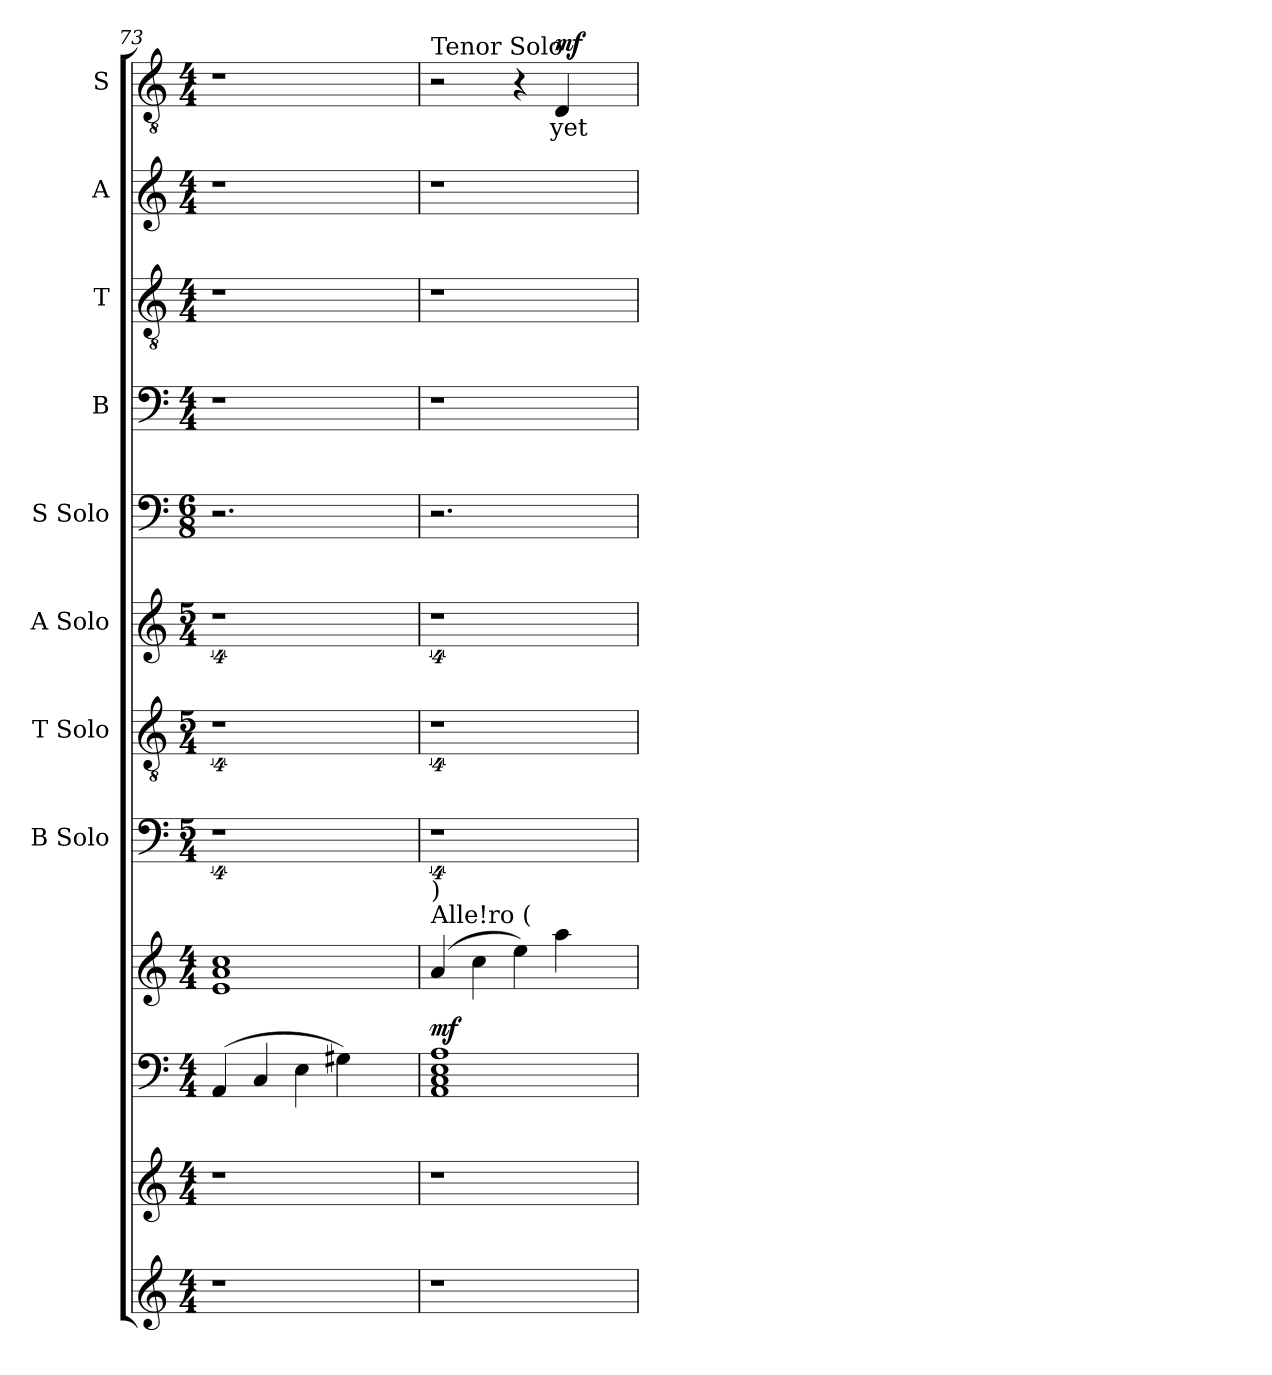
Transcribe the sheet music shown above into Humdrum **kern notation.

**kern	**kern	**kern	**dynam	**kern	**kern	**kern	**kern	**kern	**kern	**kern	**kern	**kern	**text	**dynam
*part12	*part11	*part10	*part10	*part9	*part8	*part7	*part6	*part5	*part4	*part3	*part2	*part1	*part1	*part1
*staff12	*staff11	*staff10	*staff10	*staff9	*staff8	*staff7	*staff6	*staff5	*staff4	*staff3	*staff2	*staff1	*staff1	*staff1
*	*	*	*	*	*I"B Solo	*I"T Solo	*I"A Solo	*I"S Solo	*I"B	*I"T	*I"A	*I"S	*	*
*clefG2	*clefG2	*clefF4	*	*clefG2	*clefF4	*clefGv2	*clefG2	*clefF4	*clefF4	*clefGv2	*clefG2	*clefGv2	*	*
*k[]	*k[]	*k[]	*	*k[]	*k[]	*k[]	*k[]	*k[]	*k[]	*k[]	*k[]	*k[]	*	*
*C:	*C:	*C:	*	*C:	*C:	*C:	*C:	*C:	*C:	*C:	*C:	*C:	*	*
*M4/4	*M4/4	*M4/4	*	*M4/4	*M5/4	*M5/4	*M5/4	*M6/8	*M4/4	*M4/4	*M4/4	*M4/4	*	*
=73	=73	=73	=73	=73	=73	=73	=73	=73	=73	=73	=73	=73	=73	=73
1r	1r	(<4AA/	.	1e 1a 1cc	4%5r	4%5r	4%5r	2.r	1r	1r	1r	1r	.	.
.	.	4C/	.	.	.	.	.	.	.	.	.	.	.	.
.	.	4E\	.	.	.	.	.	.	.	.	.	.	.	.
.	.	4G#X\)	.	.	.	.	.	2ryy	.	.	.	.	.	.
4ryy	4ryy	4ryy	.	4ryy	.	.	.	.	4ryy	4ryy	4ryy	4ryy	.	.
=74	=74	=74	=74	=74	=74	=74	=74	=74	=74	=74	=74	=74	=74	=74
*	*	*	*	*MM120	*	*	*	*	*	*	*	*	*	*
!	!	!	!	!	!	!	!	!	!	!	!	!LO:TX:a:t=Tenor Solo	!	!
!	!	!	!	!LO:TX:a:t=Alle!ro (	!	!	!	!	!	!	!	!	!	!
!	!	!	!	!LO:TX:a:t=)	!	!	!	!	!	!	!	!	!	!
!	!	!	!LO:DY:a	!	!	!	!	!	!	!	!	!	!	!
1r	1r	1AA 1C 1E 1A	mf	(<4a/	4%5r	4%5r	4%5r	2.r	1r	1r	1r	2r	.	.
.	.	.	.	4cc\	.	.	.	.	.	.	.	.	.	.
.	.	.	.	4ee\)	.	.	.	.	.	.	.	4r	.	.
!	!	!	!	!	!	!	!	!	!	!	!	!	!LO:LY:b	!LO:DY:a
.	.	.	.	4aa\	.	.	.	2ryy	.	.	.	4D/	yet	mf
4ryy	4ryy	4ryy	.	4ryy	.	.	.	.	4ryy	4ryy	4ryy	4ryy	.	.
=	=	=	=	=	=	=	=	=	=	=	=	=	=	=
*-	*-	*-	*-	*-	*-	*-	*-	*-	*-	*-	*-	*-	*-	*-
